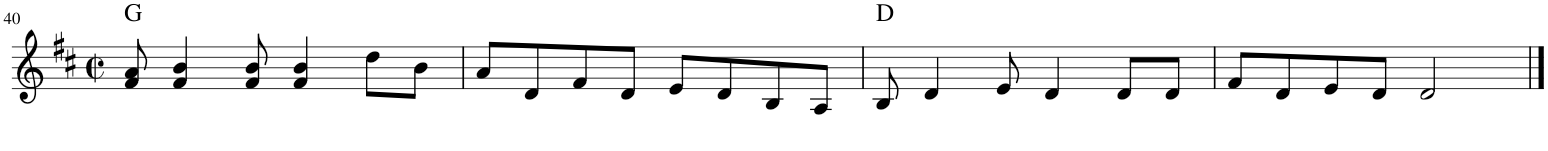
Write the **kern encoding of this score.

**kern	**harte
*part1	*part1
*staff1	*
*I"Traditional Music Library(www.rodsmith.org.uk) Tune#010464	*
!!LO:PB:g=z
*clefG2	*
*k[f#c#]	*
*M4/4	*
*met(c|)	*
=40	=40
8f#/ 8a/	G:maj
4f#/ 4b/	.
8f#/ 8b/	.
4f#/ 4b/	.
8dd\L	.
8b\J	.
=41	=41
8a/L	.
8d/	.
8f#/	.
8d/J	.
8e/L	.
8d/	.
8B/	.
8A/J	.
=42	=42
8B/	D:maj
4d/	.
8e/	.
4d/	.
8d/L	.
8d/J	.
=43	=43
8f#/L	.
8d/	.
8e/	.
8d/J	.
2d/	.
==	==
*-	*-
